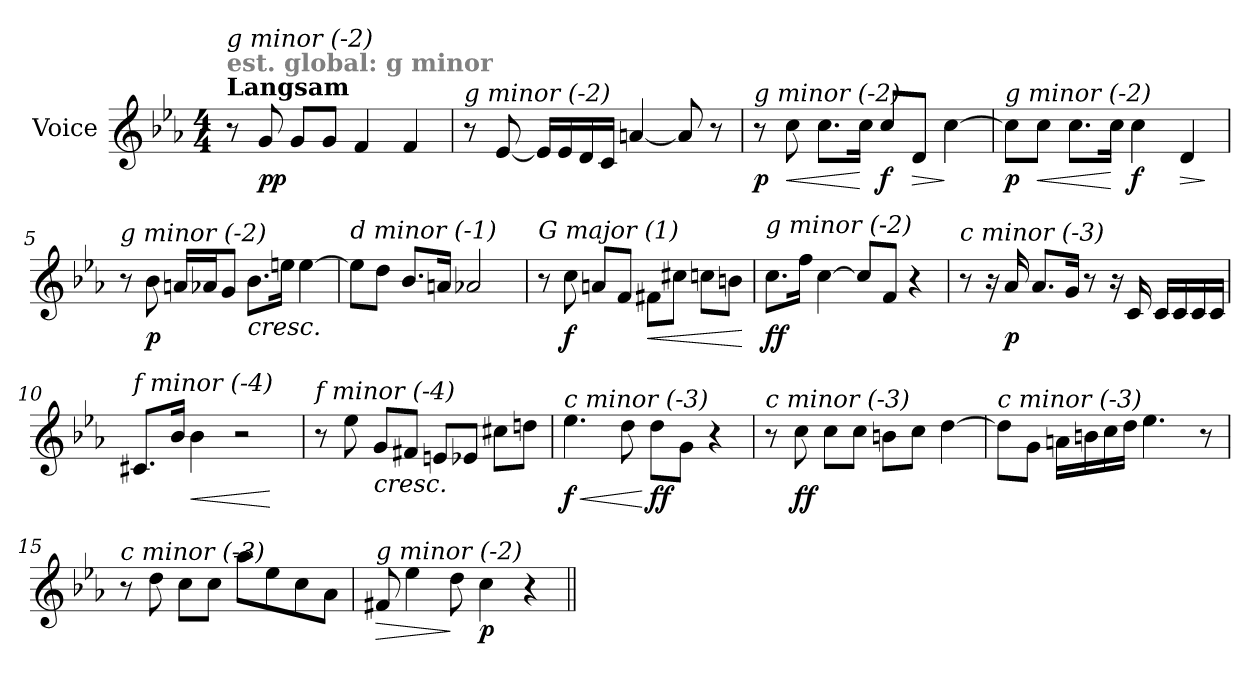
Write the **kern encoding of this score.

**kern	**dynam
*part1	*part1
*staff1	*staff1
*I"Voice	*
*clefG2	*
*k[b-e-a-]	*
*E-:	*
*M4/4	*
=1	=1
!LO:TX:a:B:t=Langsam	!
!LO:TX:a:B:color=#808080:t=est. global&colon; g minor	!
!LO:TX:i:t=g minor (-2)	!
8r	.
!	!LO:DY:b
8g/	pp
8g/L	.
8g/J	.
4f/	.
4f/	.
=2	=2
!LO:TX:i:t=g minor (-2)	!
8r	.
[8e-/	.
16e-/LL]	.
16e-/	.
16d/	.
16c/JJ	.
[4an/	.
8a/]	.
8r	.
=3	=3
!LO:TX:i:t=g minor (-2)	!
!	!LO:DY:b
8r	p
!	!LO:HP:b
8cc\	<
8.cc\L	.
16cc\Jk	[
!	!LO:DY:b
8cc/L	f
!	!LO:HP:b
8d/J	>
[4cc\	]
=4	=4
!LO:TX:i:t=g minor (-2)	!
!	!LO:DY:b
8cc\L]	p
!	!LO:HP:b
8cc\J	<
8.cc\L	.
16cc\Jk	[
!	!LO:DY:b
4cc\	f
!	!LO:HP:b
4d/	>
.	]
!!LO:LB:g=z
=5	=5
!LO:TX:i:t=g minor (-2)	!
8r	.
!	!LO:DY:b
8b-\	p
16an/LL	.
16a-X/J	.
8g/J	.
!LO:TX:b:i:t=cresc.	!
8.b-\L	.
16een\Jk	.
[4ee\	.
=6	=6
!LO:TX:i:t=d minor (-1)	!
8ee\L]	.
8dd\J	.
8.b-/L	.
16an/Jk	.
2a-Xi/	.
=7	=7
!LO:TX:i:t=G major (1)	!
8r	.
!	!LO:DY:b
8cc\	f
8an/L	.
8f/J	.
!	!LO:HP:b
8f#Xi\L	<
8cc#Xi\J	.
8cc\L	.
8bn\J	.
.	[
=8	=8
!LO:TX:i:t=g minor (-2)	!
!	!LO:DY:b
8.cc\L	ff
16ff\Jk	.
[4cc\	.
8cc/L]	.
8f/J	.
4r	.
!!LO:LB:g=z
=9	=9
!LO:TX:i:t=c minor (-3)	!
8r	.
16r	.
!	!LO:DY:b
16a-/	p
8.a-/L	.
16g/Jk	.
8r	.
16r	.
16c/	.
16c/LL	.
16c/	.
16c/	.
16c/JJ	.
=10	=10
!LO:TX:i:t=f minor (-4)	!
8.c#Xi/L	.
16b-/Jk	.
!	!LO:HP:b
4b-\	<
2r	.
.	[
=11	=11
!LO:TX:i:t=f minor (-4)	!
8r	.
8ee-\	.
!LO:TX:b:i:t=cresc.	!
8g/L	.
8f#Xi/J	.
8eni/L	.
8e-i/J	.
8cc#Xi\L	.
8ddn\J	.
=12	=12
!LO:TX:i:t=c minor (-3)	!
!	!LO:HP:b
!	!LO:DY:n=1:b
4.ee-\	< f
8dd\	.
!	!LO:DY:n=2:b
8dd\L	[ ff
8g\J	.
4r	.
!!LO:LB:g=z
=13	=13
!LO:TX:i:t=c minor (-3)	!
8r	.
!	!LO:DY:b
8cc\	ff
8cc\L	.
8cc\J	.
8bn\L	.
8cc\J	.
[4dd\	.
=14	=14
!LO:TX:i:t=c minor (-3)	!
8dd\L]	.
8g\J	.
16an\LL	.
16bn\	.
16cc\	.
16dd\JJ	.
4.ee-\	.
8r	.
=15	=15
!LO:TX:i:t=c minor (-3)	!
8r	.
8dd\	.
8cc\L	.
8cc\J	.
8aa-\L	.
8ee-\	.
8cc\	.
8a-\J	.
=16	=16
!LO:TX:i:t=g minor (-2)	!
!	!LO:HP:b
8f#X/	>
4ee-\	.
8dd\	]
!	!LO:DY:b
4cc\	p
4r	.
=||	=||
*-	*-
